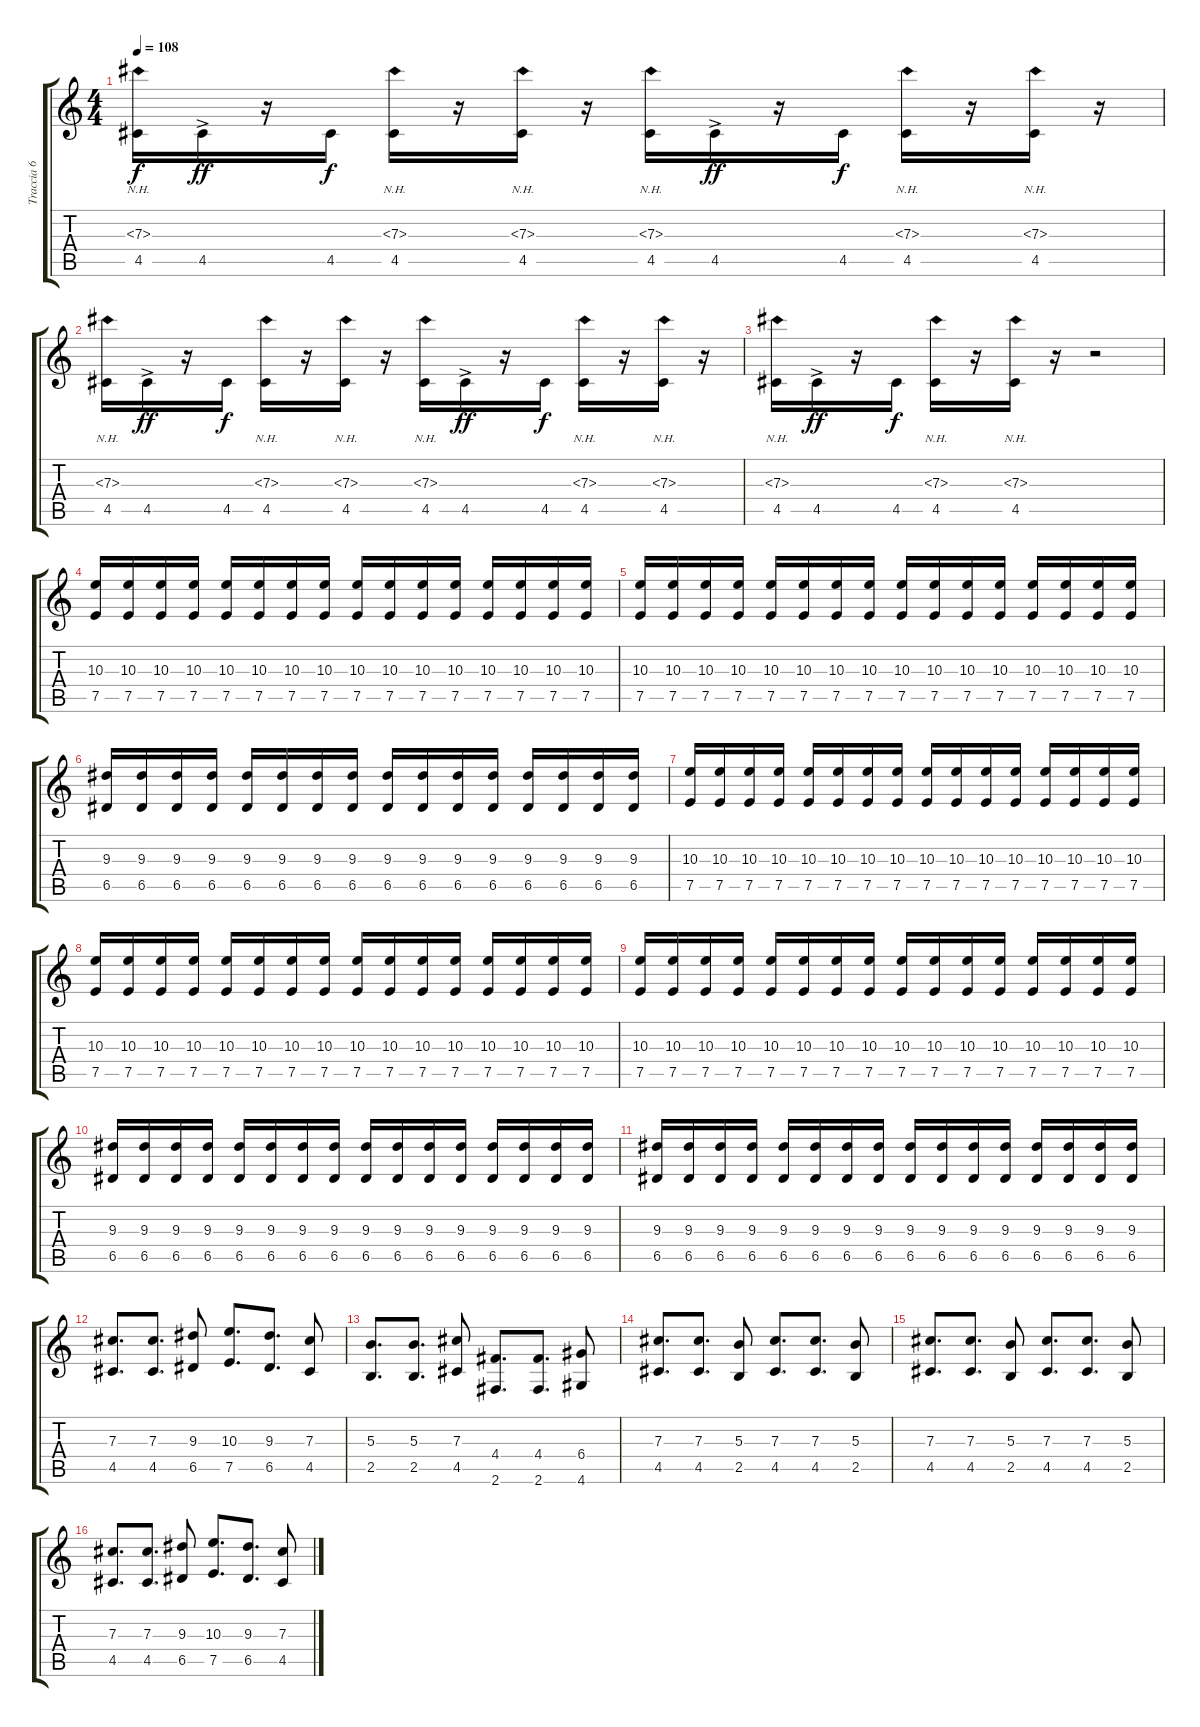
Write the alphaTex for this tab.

\track ("Traccia 6" "Traccia 6") {instrument overdrivenguitar}
\staff {score tabs}
\tuning (E4 B3 Gb3 D3 A2 E2) {hide}
\ts (4 4)
\tempo 108
\clef g2
\ks c
(7.3{nh} 4.5).16{dy f} 4.5{ac}.16{dy ff} r.16 4.5.16{dy f} (7.3{nh} 4.5).16 r.16 (7.3{nh} 4.5).16 r.16 (7.3{nh} 4.5).16 4.5{ac}.16{dy ff} r.16 4.5.16{dy f} (7.3{nh} 4.5).16 r.16 (7.3{nh} 4.5).16 r.16 |
(7.3{nh} 4.5).16 4.5{ac}.16{dy ff} r.16 4.5.16{dy f} (7.3{nh} 4.5).16 r.16 (7.3{nh} 4.5).16 r.16 (7.3{nh} 4.5).16 4.5{ac}.16{dy ff} r.16 4.5.16{dy f} (7.3{nh} 4.5).16 r.16 (7.3{nh} 4.5).16 r.16 |
(7.3{nh} 4.5).16 4.5{ac}.16{dy ff} r.16 4.5.16{dy f} (7.3{nh} 4.5).16 r.16 (7.3{nh} 4.5).16 r.16 r.2 |
(10.3 7.5).16{volume 7} (10.3 7.5).16 (10.3 7.5).16 (10.3 7.5).16 (10.3 7.5).16 (10.3 7.5).16 (10.3 7.5).16 (10.3 7.5).16 (10.3 7.5).16 (10.3 7.5).16 (10.3 7.5).16 (10.3 7.5).16 (10.3 7.5).16 (10.3 7.5).16 (10.3 7.5).16 (10.3 7.5).16 |
(10.3 7.5).16 (10.3 7.5).16 (10.3 7.5).16 (10.3 7.5).16 (10.3 7.5).16 (10.3 7.5).16 (10.3 7.5).16 (10.3 7.5).16 (10.3 7.5).16 (10.3 7.5).16 (10.3 7.5).16 (10.3 7.5).16 (10.3 7.5).16 (10.3 7.5).16 (10.3 7.5).16 (10.3 7.5).16 |
(9.3 6.5).16 (9.3 6.5).16 (9.3 6.5).16 (9.3 6.5).16 (9.3 6.5).16 (9.3 6.5).16 (9.3 6.5).16 (9.3 6.5).16 (9.3 6.5).16 (9.3 6.5).16 (9.3 6.5).16 (9.3 6.5).16 (9.3 6.5).16 (9.3 6.5).16 (9.3 6.5).16 (9.3 6.5).16 |
(10.3 7.5).16 (10.3 7.5).16 (10.3 7.5).16 (10.3 7.5).16 (10.3 7.5).16 (10.3 7.5).16 (10.3 7.5).16 (10.3 7.5).16 (10.3 7.5).16 (10.3 7.5).16 (10.3 7.5).16 (10.3 7.5).16 (10.3 7.5).16 (10.3 7.5).16 (10.3 7.5).16 (10.3 7.5).16 |
(10.3 7.5).16 (10.3 7.5).16 (10.3 7.5).16 (10.3 7.5).16 (10.3 7.5).16 (10.3 7.5).16 (10.3 7.5).16 (10.3 7.5).16 (10.3 7.5).16 (10.3 7.5).16 (10.3 7.5).16 (10.3 7.5).16 (10.3 7.5).16 (10.3 7.5).16 (10.3 7.5).16 (10.3 7.5).16 |
(10.3 7.5).16 (10.3 7.5).16 (10.3 7.5).16 (10.3 7.5).16 (10.3 7.5).16 (10.3 7.5).16 (10.3 7.5).16 (10.3 7.5).16 (10.3 7.5).16 (10.3 7.5).16 (10.3 7.5).16 (10.3 7.5).16 (10.3 7.5).16 (10.3 7.5).16 (10.3 7.5).16 (10.3 7.5).16 |
(9.3 6.5).16 (9.3 6.5).16 (9.3 6.5).16 (9.3 6.5).16 (9.3 6.5).16 (9.3 6.5).16 (9.3 6.5).16 (9.3 6.5).16 (9.3 6.5).16 (9.3 6.5).16 (9.3 6.5).16 (9.3 6.5).16 (9.3 6.5).16 (9.3 6.5).16 (9.3 6.5).16 (9.3 6.5).16 |
(9.3 6.5).16 (9.3 6.5).16 (9.3 6.5).16 (9.3 6.5).16 (9.3 6.5).16 (9.3 6.5).16 (9.3 6.5).16 (9.3 6.5).16 (9.3 6.5).16 (9.3 6.5).16 (9.3 6.5).16 (9.3 6.5).16 (9.3 6.5).16 (9.3 6.5).16 (9.3 6.5).16 (9.3 6.5).16 |
(7.3 4.5).8{d volume 13} (7.3 4.5).8{d} (9.3 6.5).8 (10.3 7.5).8{d} (9.3 6.5).8{d} (7.3 4.5).8 |
(5.3 2.5).8{d} (5.3 2.5).8{d} (7.3 4.5).8 (4.4 2.6).8{d} (4.4 2.6).8{d} (6.4 4.6).8 |
(7.3 4.5).8{d} (7.3 4.5).8{d} (5.3 2.5).8 (7.3 4.5).8{d} (7.3 4.5).8{d} (5.3 2.5).8 |
(7.3 4.5).8{d} (7.3 4.5).8{d} (5.3 2.5).8 (7.3 4.5).8{d} (7.3 4.5).8{d} (5.3 2.5).8 |
(7.3 4.5).8{d volume 13} (7.3 4.5).8{d} (9.3 6.5).8 (10.3 7.5).8{d} (9.3 6.5).8{d} (7.3 4.5).8
